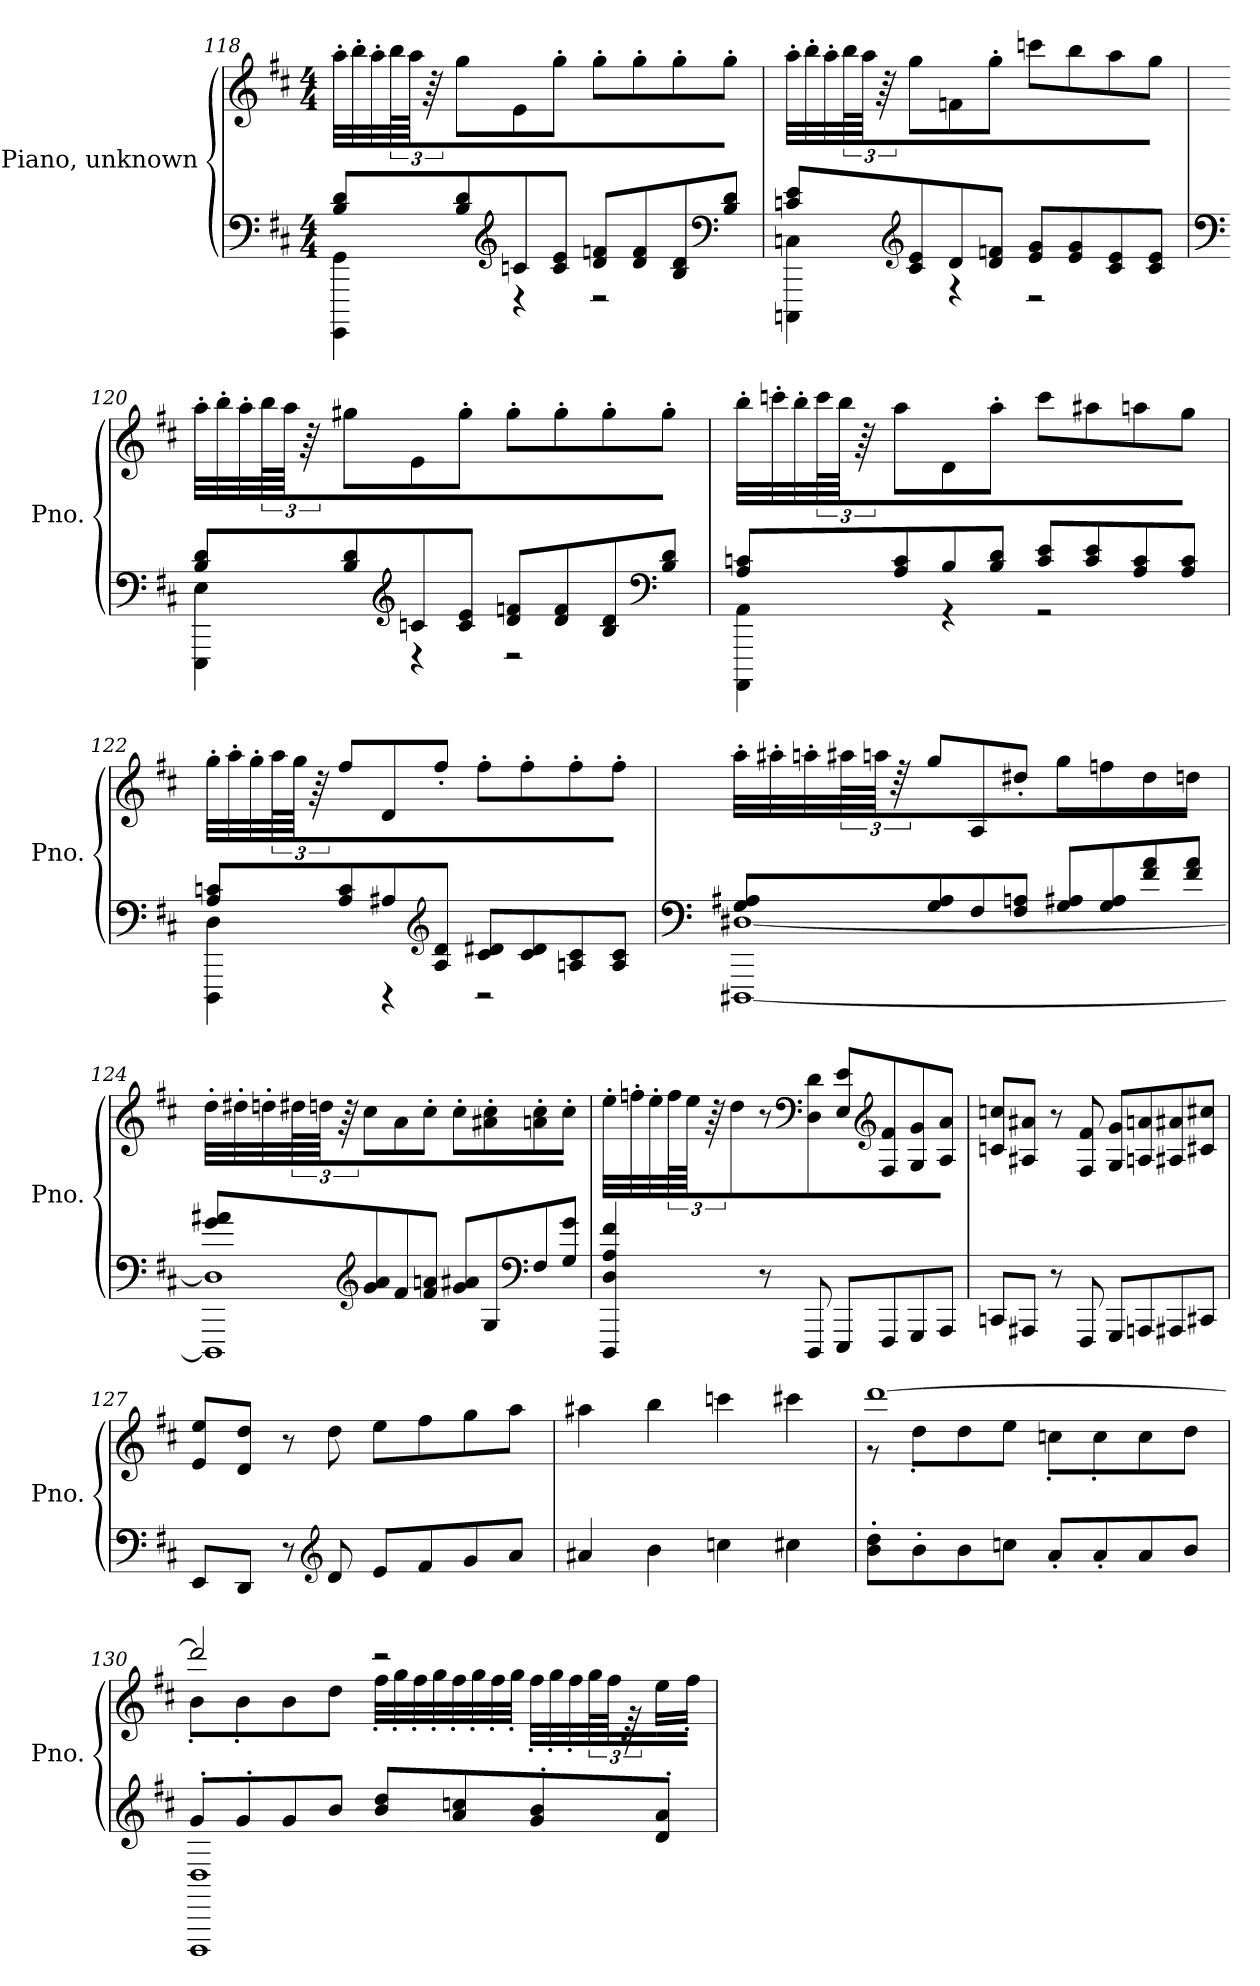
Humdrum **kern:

**kern	**kern
*part1	*part1
*staff2	*staff1
*I"Piano, unknown	*
*I'Pno.	*
*clefF4	*clefG2
*k[f#c#]	*k[f#c#]
*M4/4	*M4/4
=118	=118
*^	*
8B/ 8d/L	4GGGG\ 4GG\	32aa'\LLL
.	.	32bb'\
.	.	32aa'\
.	.	96bb\L
.	.	96aa\JJJJ
.	.	96r
8B/ 8d/	.	8gg\L
*clefG2	*	*
8cn/	4r	8e\
8c/ 8e/J	.	8gg'\J
8d/ 8fn/L	2r	8gg'\L
8d/ 8f/	.	8gg'\
8B/ 8d/	.	8gg'\
*clefF4	*	*
8B/ 8d/J	.	8gg'\J
!!LO:LB:g=z
=119	=119	=119
8cn/ 8e/L	4CCCn\ 4Cn\	32aa'\LLL
.	.	32bb'\
.	.	32aa'\
.	.	96bb\L
.	.	96aa\JJJJ
.	.	96r
*clefG2	*	*
8c/ 8e/	.	8gg\L
8d/	4r	8fn\
8d/ 8fn/J	.	8gg'\J
8e/ 8g/L	2r	8cccn\L
8e/ 8g/	.	8bb\
8c/ 8e/	.	8aa\
8c/ 8e/J	.	8gg\J
=120	=120	=120
*clefF4	*	*
8B/ 8d/L	4EEE\ 4E\	32aa'\LLL
.	.	32bb'\
.	.	32aa'\
.	.	96bb\L
.	.	96aa\JJJJ
.	.	96r
8B/ 8d/	.	8gg#X\L
*clefG2	*	*
8cn/	4r	8e\
8c/ 8e/J	.	8gg#'\J
8d/ 8fn/L	2r	8gg#'\L
8d/ 8f/	.	8gg#'\
8B/ 8d/	.	8gg#'\
*clefF4	*	*
8B/ 8d/J	.	8gg#'\J
!!LO:PB:g=z
=121	=121	=121
8A/ 8cn/L	4AAAA\ 4AA\	32bb'\LLL
.	.	32cccn'\
.	.	32bb'\
.	.	96ccc\L
.	.	96bb\JJJJ
.	.	96r
8A/ 8c/	.	8aa\L
8B/	4r	8d\
8B/ 8d/J	.	8aa'\J
8c/ 8e/L	2r	8ccc\L
8c/ 8e/	.	8aa#X\
8A/ 8c/	.	8aan\
8A/ 8c/J	.	8gg\J
=122	=122	=122
8A/ 8cn/L	4DDD\ 4D\	32gg'\LLL
.	.	32aa'\
.	.	32gg'\
.	.	96aa\L
.	.	96gg\JJJJ
.	.	96r
8A/ 8c/	.	8ff#/L
8A#X/	4r	8d/
*clefG2	*	*
8A#/ 8d/J	.	8ff#'/J
8c/ 8d#X/L	2r	8ff#'\L
8c/ 8d#/	.	8ff#'\
8An/ 8c/	.	8ff#'\
8A/ 8c/J	.	8ff#'\J
!!LO:LB:g=z
=123	=123	=123
*clefF4	*	*
8G/ 8A#X/L	[1DDD#X [1D#X	32aa'\LLL
.	.	32aa#X'\
.	.	32aan'\
.	.	96aa#X\L
.	.	96aan\JJJJ
.	.	96r
8G/ 8A#/	.	8gg/L
8F#/	.	8A/
8F#/ 8An/J	.	8dd#X'/J
8G/ 8A#X/L	.	8gg\L
8G/ 8A#/	.	8ffn\
8f#/ 8a/	.	8dd#\
8f#/ 8a/J	.	8ddn\J
!!LO:LB:g=z
=124	=124	=124
8g/ 8a#X/L	1DDD#] 1D#]	32dd'\LLL
.	.	32dd#X'\
.	.	32ddn'\
.	.	96dd#X\L
.	.	96ddn\JJJJ
.	.	96r
*clefG2	*	*
8g/ 8a#/	.	8cc#\L
8f#/	.	8a\
8f#/ 8an/J	.	8cc#'\J
8g/ 8a#X/L	.	8cc#'\L
8G/	.	8a#X\' 8cc#\'
*clefF4	*	*
8F#/	.	8an\' 8cc#\'
8G/ 8g/J	.	8cc#'\J
*v	*v	*
=125	=125
4DDD/ 4D/ 4A/ 4f#/	32ee'\LLL
.	32ffn'\
.	32ee'\
.	96ff\L
.	96ee\JJJJ
.	96r
.	8dd\
8r	8r
*	*clefF4
8DDD/	8D\ 8d\
8EEE/L	8E/ 8e/L
*	*clefG2
8FFF#/	8F#/ 8f#/
8GGG/	8G/ 8g/
8AAA/J	8A/ 8a/J
!!LO:LB:g=z
=126	=126
8CCn/L	8cn/ 8ccn/L
8AAA#X/J	8A#X/ 8a#X/J
8r	8r
8FFF#/	8F#/ 8f#/
8GGG/L	8G/ 8g/L
8AAAn/	8An/ 8an/
8AAA#X/	8A#X/ 8a#X/
8CC#X/J	8c#X/ 8cc#X/J
=127	=127
8EE/L	8e/ 8ee/L
8DD/J	8d/ 8dd/J
8r	8r
*clefG2	*
8d/	8dd\
8e/L	8ee\L
8f#/	8ff#\
8g/	8gg\
8a/J	8aa\J
=128	=128
4a#X/	4aa#X\
4b\	4bb\
4ccn\	4cccn\
4cc#X\	4ccc#X\
=129	=129
*	*^
8b\' 8dd\'L	[1ddd	8r
8b'\	.	8dd'\L
8b\	.	8dd\
8ccn\J	.	8ee\J
8a'/L	.	8ccn'\L
8a'/	.	8cc'\
8a/	.	8cc\
8b/J	.	8dd\J
!!LO:LB:g=z	!!
=130	=130	=130
*^	*	*
8g'/L	1DDD 1D	2ddd/]	8b'\L
8g'/	.	.	8b'\
8g/	.	.	8b\
8b/J	.	.	8dd\J
8b/ 8dd/L	.	2r	32ff#'\LLL
.	.	.	32gg'\
.	.	.	32ff#'\
.	.	.	32gg'\
8a/ 8ccn/	.	.	32ff#'\
.	.	.	32gg'\
.	.	.	32ff#'\
.	.	.	32gg'\JJJ
8g/' 8b/'	.	.	32ff#'\LLL
.	.	.	32gg'\
.	.	.	32ff#'\
.	.	.	96gg\L
.	.	.	96ff#\JJJJ
.	.	.	96r
8d/' 8a/'J	.	.	16ee\LL
.	.	.	16ff#'\JJ
*v	*v	*	*
*	*v	*v
=	=
*-	*-
